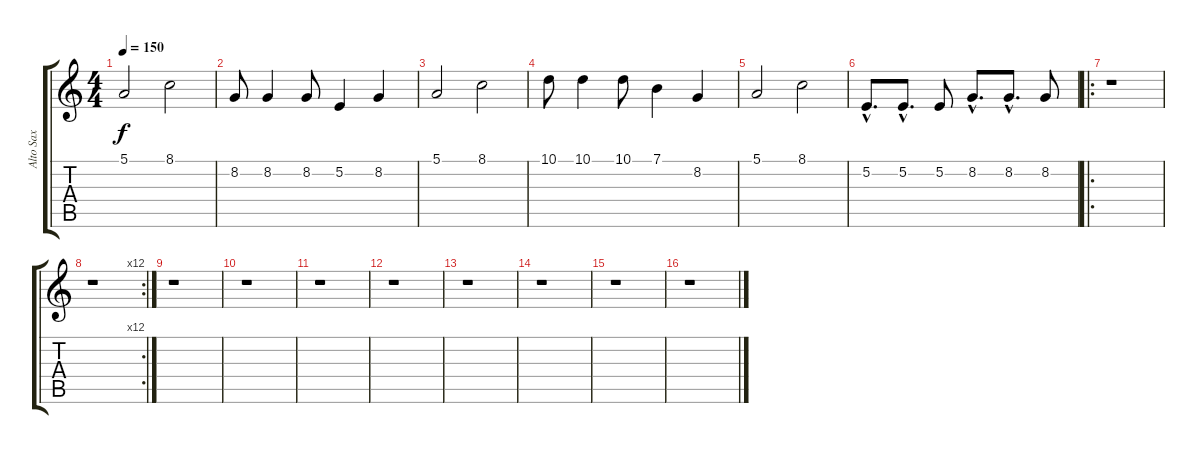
\track ("Alto Sax" "Alto Sax") {instrument altosax}
\staff {score tabs}
\tuning (E4 B3 G3 D3 A2 E2) {hide}
\ts (4 4)
\tempo 150
\clef g2
\ks c
5.1.2{dy f} 8.1.2 |
8.2.8 8.2.4 8.2.8 5.2.4 8.2.4 |
5.1.2 8.1.2 |
10.1.8 10.1.4 10.1.8 7.1.4 8.2.4 |
5.1.2 8.1.2 |
5.2{hac}.8{d} 5.2{hac}.8{d} 5.2.8 8.2{hac}.8{d} 8.2{hac}.8{d} 8.2.8 |
\ro
r.1 |
\rc 12
r.1 |
r.1 |
r.1 |
r.1 |
r.1 |
r.1 |
r.1 |
r.1 |
r.1
